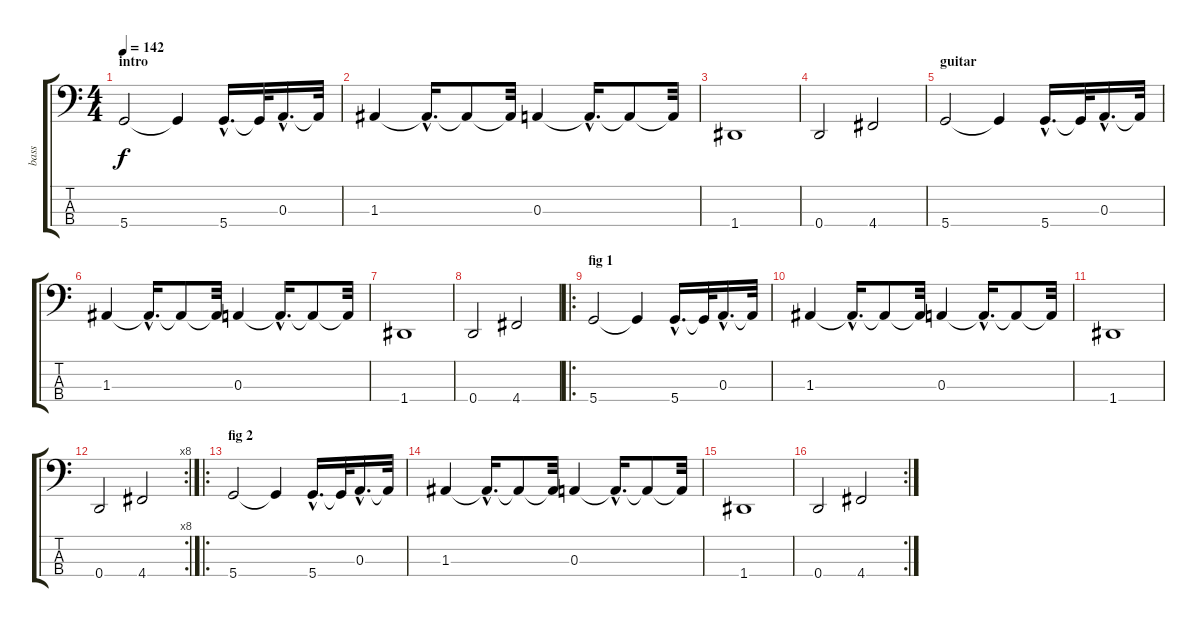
\track ("bass" "bass") {instrument fretlessbass}
\staff {score tabs}
\tuning (G2 D2 A1 D1) {hide}
\ts (4 4)
\section ("" "intro")
\tempo 142
\clef f4
\ks c
5.4.2{dy f instrument fretlessbass} 5.4{t}.4 5.4{hac}.16{d} 5.4{t}.32 0.3{hac}.16{d} 0.3{t}.32 |
1.3.4 1.3{hac t}.16{d} 1.3{t}.8 1.3{t}.32 0.3.4 0.3{hac t}.16{d} 0.3{t}.8 0.3{t}.32 |
1.4.1 |
0.4.2 4.4.2 |
\section ("" "guitar")
5.4.2 5.4{t}.4 5.4{hac}.16{d} 5.4{t}.32 0.3{hac}.16{d} 0.3{t}.32 |
1.3.4 1.3{hac t}.16{d} 1.3{t}.8 1.3{t}.32 0.3.4 0.3{hac t}.16{d} 0.3{t}.8 0.3{t}.32 |
1.4.1 |
0.4.2 4.4.2 |
\ro
\section ("" "fig 1")
5.4.2 5.4{t}.4 5.4{hac}.16{d} 5.4{t}.32 0.3{hac}.16{d} 0.3{t}.32 |
1.3.4 1.3{hac t}.16{d} 1.3{t}.8 1.3{t}.32 0.3.4 0.3{hac t}.16{d} 0.3{t}.8 0.3{t}.32 |
1.4.1 |
\rc 8
0.4.2 4.4.2 |
\ro
\section ("" "fig 2")
5.4.2 5.4{t}.4 5.4{hac}.16{d} 5.4{t}.32 0.3{hac}.16{d} 0.3{t}.32 |
1.3.4 1.3{hac t}.16{d} 1.3{t}.8 1.3{t}.32 0.3.4 0.3{hac t}.16{d} 0.3{t}.8 0.3{t}.32 |
1.4.1 |
\rc 2
0.4.2 4.4.2
